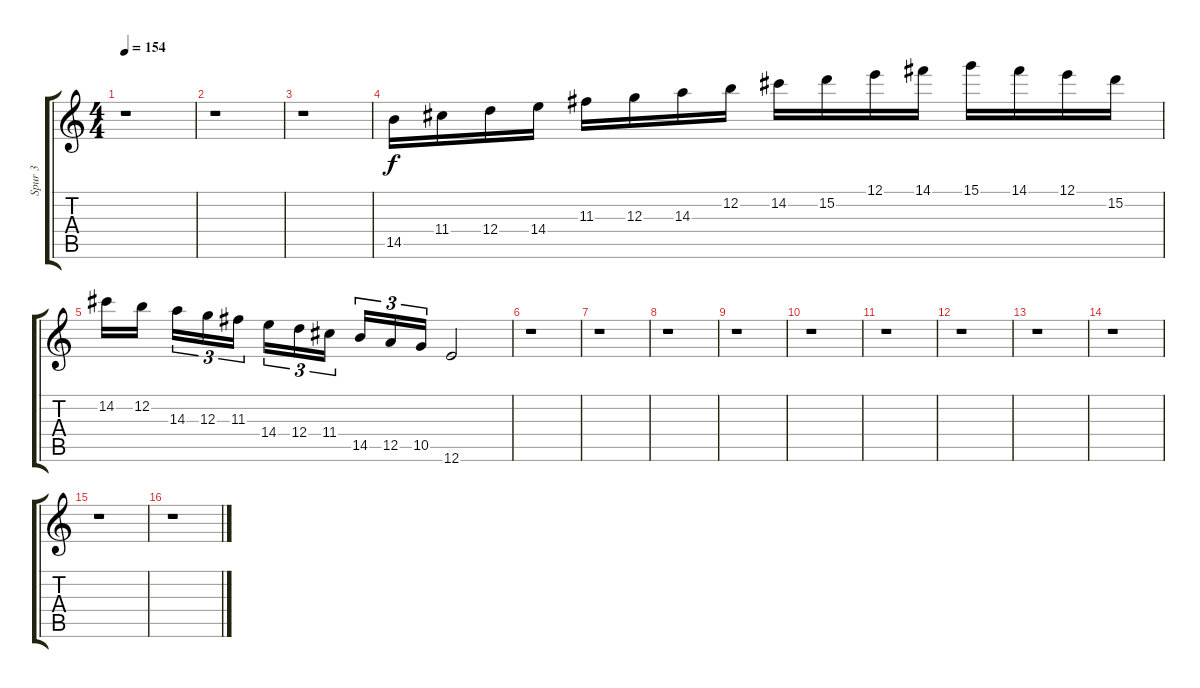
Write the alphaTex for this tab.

\track ("Spur 3" "Spur 3") {instrument distortionguitar}
\staff {score tabs}
\tuning (E4 B3 G3 D3 A2 E2) {hide}
\ts (4 4)
\tempo 154
\clef g2
\ks c
r.1{dy f} |
r.1 |
r.1 |
14.5.16 11.4.16 12.4.16 14.4.16 11.3.16 12.3.16 14.3.16 12.2.16 14.2.16 15.2.16 12.1.16 14.1.16 15.1.16 14.1.16 12.1.16 15.2.16 |
14.2.16 12.2.16{beam splitsecondary} 14.3.16{tu (3 2)} 12.3.16{tu (3 2)} 11.3.16{tu (3 2)} 14.4.16{tu (3 2)} 12.4.16{tu (3 2)} 11.4.16{tu (3 2) beam splitsecondary} 14.5.16{tu (3 2)} 12.5.16{tu (3 2)} 10.5.16{tu (3 2)} 12.6.2 |
r.1 |
r.1 |
r.1 |
r.1 |
r.1 |
r.1 |
r.1 |
r.1 |
r.1 |
r.1 |
r.1
